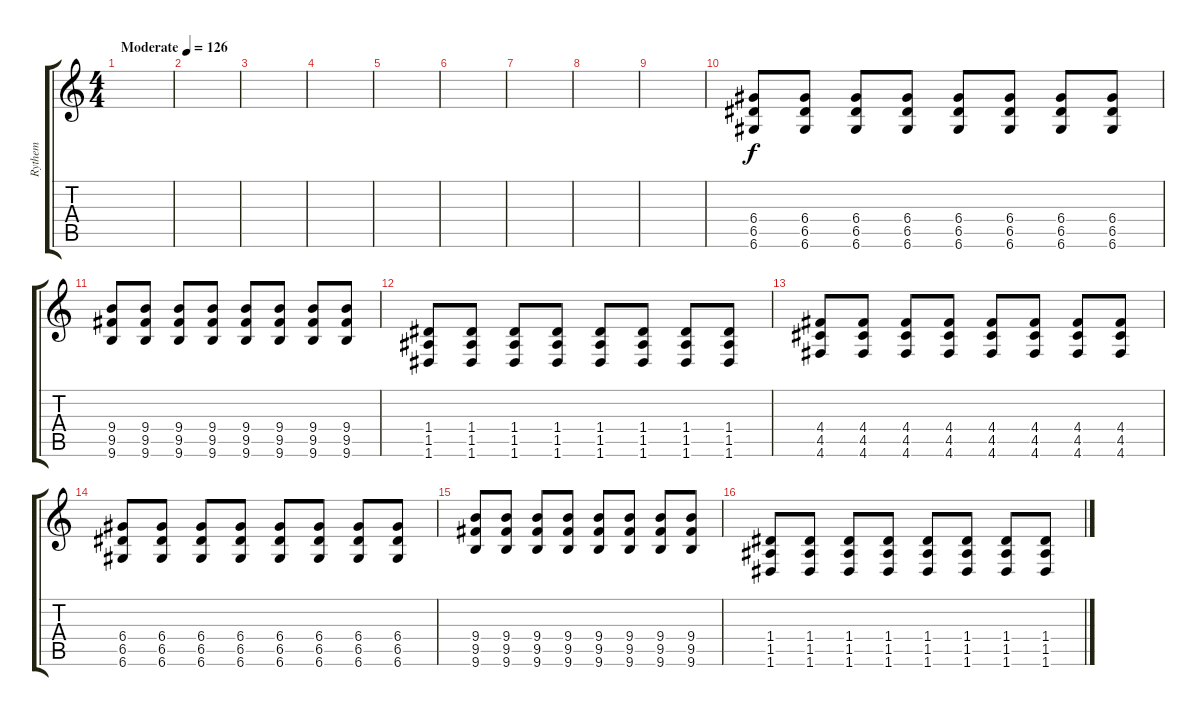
\track ("Rythem" "Rythem") {instrument distortionguitar}
\staff {score tabs}
\tuning (E4 B3 G3 D3 A2 D2) {hide}
\ts (4 4)
\tempo (126 "Moderate")
\clef g2
\ks c
|
|
|
|
|
|
|
|
|
(6.4 6.5 6.6).8 (6.4 6.5 6.6).8 (6.4 6.5 6.6).8 (6.4 6.5 6.6).8 (6.4 6.5 6.6).8 (6.4 6.5 6.6).8 (6.4 6.5 6.6).8 (6.4 6.5 6.6).8 |
(9.4 9.5 9.6).8 (9.4 9.5 9.6).8 (9.4 9.5 9.6).8 (9.4 9.5 9.6).8 (9.4 9.5 9.6).8 (9.4 9.5 9.6).8 (9.4 9.5 9.6).8 (9.4 9.5 9.6).8 |
(1.4 1.5 1.6).8 (1.4 1.5 1.6).8 (1.4 1.5 1.6).8 (1.4 1.5 1.6).8 (1.4 1.5 1.6).8 (1.4 1.5 1.6).8 (1.4 1.5 1.6).8 (1.4 1.5 1.6).8 |
(4.4 4.5 4.6).8 (4.4 4.5 4.6).8 (4.4 4.5 4.6).8 (4.4 4.5 4.6).8 (4.4 4.5 4.6).8 (4.4 4.5 4.6).8 (4.4 4.5 4.6).8 (4.4 4.5 4.6).8 |
(6.4 6.5 6.6).8 (6.4 6.5 6.6).8 (6.4 6.5 6.6).8 (6.4 6.5 6.6).8 (6.4 6.5 6.6).8 (6.4 6.5 6.6).8 (6.4 6.5 6.6).8 (6.4 6.5 6.6).8 |
(9.4 9.5 9.6).8 (9.4 9.5 9.6).8 (9.4 9.5 9.6).8 (9.4 9.5 9.6).8 (9.4 9.5 9.6).8 (9.4 9.5 9.6).8 (9.4 9.5 9.6).8 (9.4 9.5 9.6).8 |
(1.4 1.5 1.6).8 (1.4 1.5 1.6).8 (1.4 1.5 1.6).8 (1.4 1.5 1.6).8 (1.4 1.5 1.6).8 (1.4 1.5 1.6).8 (1.4 1.5 1.6).8 (1.4 1.5 1.6).8
